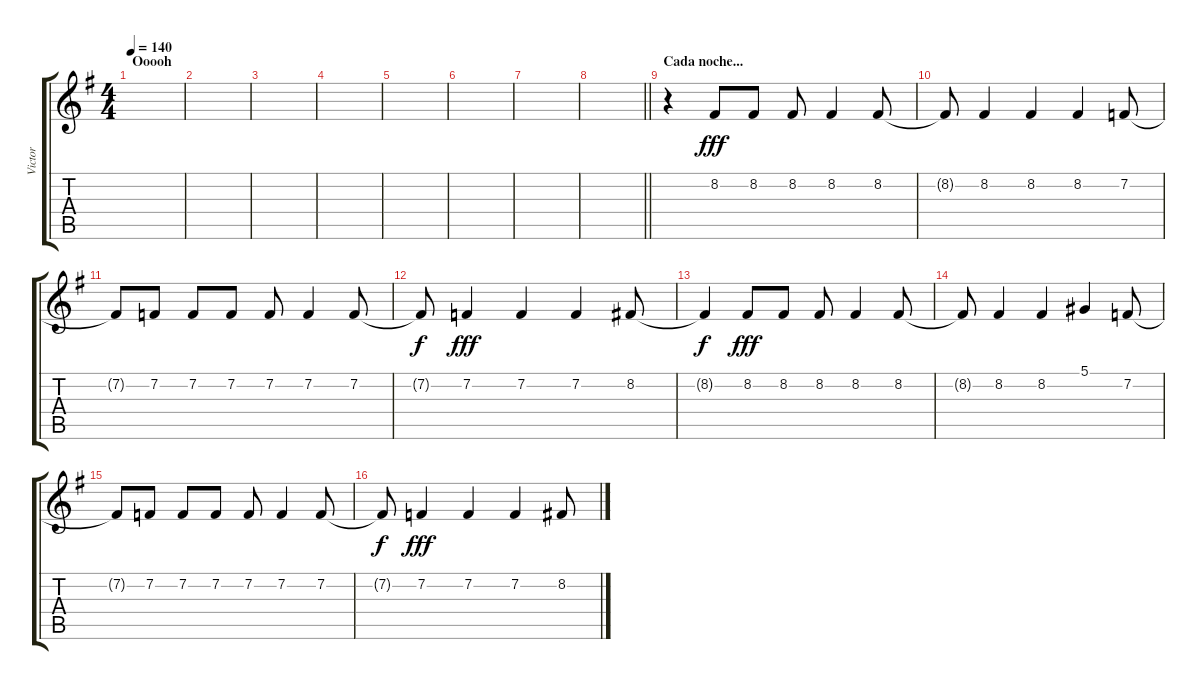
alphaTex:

\track ("Victor" "Victor") {instrument lead2sawtooth}
\staff {score tabs}
\tuning (Eb4 Bb3 Gb3 Db3 Ab2 Eb2) {hide}
\ts (4 4)
\section ("" "Ooooh")
\tempo 140
\clef g2
\ks g
|
|
|
|
|
|
|
\barLineRight lightlight
|
\section ("" "Cada noche...")
r.4 8.2.8{dy fff} 8.2.8 8.2.8 8.2.4 8.2.8 |
8.2{t}.8 8.2.4 8.2.4 8.2.4 7.2.8 |
7.2{t}.8 7.2.8 7.2.8 7.2.8 7.2.8 7.2.4 7.2.8 |
7.2{t}.8{dy f} 7.2.4{dy fff} 7.2.4 7.2.4 8.2.8 |
8.2{t}.4{dy f} 8.2.8{dy fff} 8.2.8 8.2.8 8.2.4 8.2.8 |
8.2{t}.8 8.2.4 8.2.4 5.1.4 7.2.8 |
7.2{t}.8 7.2.8 7.2.8 7.2.8 7.2.8 7.2.4 7.2.8 |
7.2{t}.8{dy f} 7.2.4{dy fff} 7.2.4 7.2.4 8.2.8
